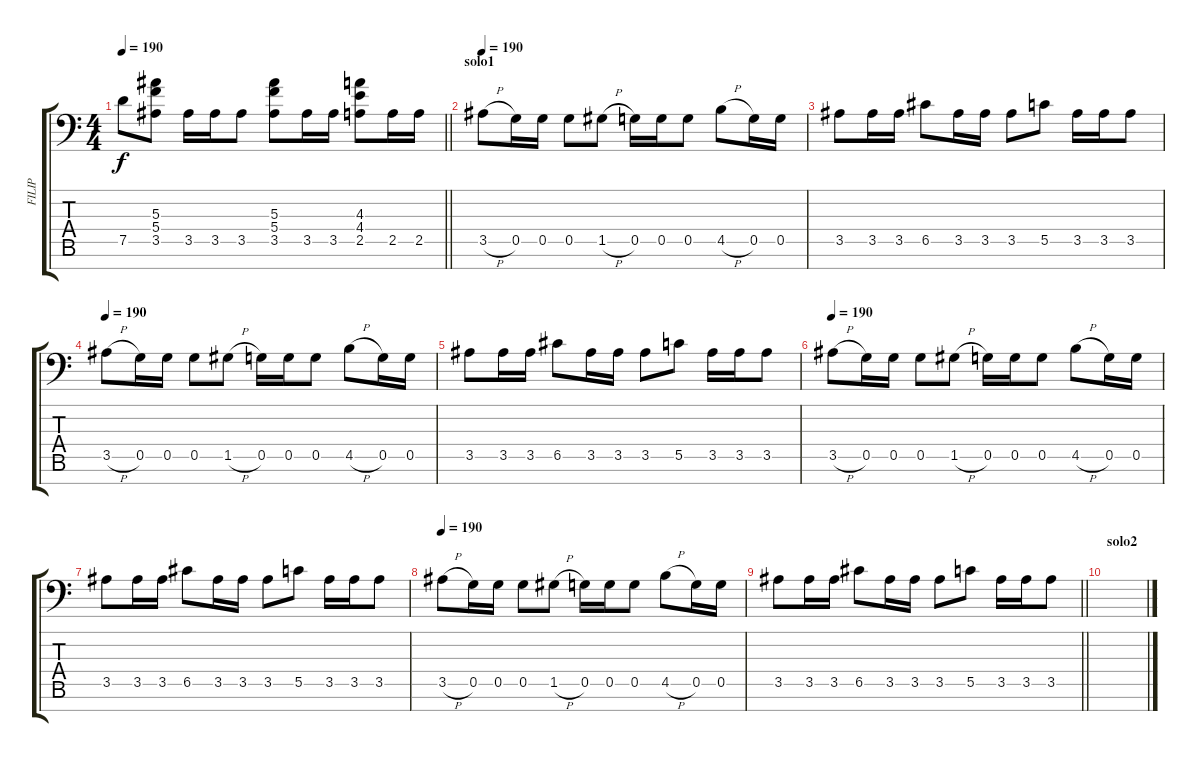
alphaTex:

\track ("FILIP" "FILIP") {instrument distortionguitar}
\staff {score tabs}
\tuning (D4 A3 F3 C3 G2 D2 A1) {hide}
\ts (4 4)
\tempo 190
\clef f4
\barLineRight lightlight
\ks c
7.5.8{dy f} (5.3 5.4 3.5).8 3.5.16 3.5.16 3.5.8 (5.3 5.4 3.5).8 3.5.16 3.5.16 (4.3 4.4 2.5).8 2.5.16 2.5.16 |
\section ("" "solo1")
\tempo 190
3.5{h}.8 0.5.16 0.5.16 0.5.8 1.5{h}.8 0.5.16 0.5.16 0.5.8 4.5{h}.8 0.5.16 0.5.16 |
3.5.8 3.5.16 3.5.16 6.5.8 3.5.16 3.5.16 3.5.8 5.5.8 3.5.16 3.5.16 3.5.8 |
\tempo 190
3.5{h}.8 0.5.16 0.5.16 0.5.8 1.5{h}.8 0.5.16 0.5.16 0.5.8 4.5{h}.8 0.5.16 0.5.16 |
3.5.8 3.5.16 3.5.16 6.5.8 3.5.16 3.5.16 3.5.8 5.5.8 3.5.16 3.5.16 3.5.8 |
\tempo 190
3.5{h}.8 0.5.16 0.5.16 0.5.8 1.5{h}.8 0.5.16 0.5.16 0.5.8 4.5{h}.8 0.5.16 0.5.16 |
3.5.8 3.5.16 3.5.16 6.5.8 3.5.16 3.5.16 3.5.8 5.5.8 3.5.16 3.5.16 3.5.8 |
\tempo 190
3.5{h}.8 0.5.16 0.5.16 0.5.8 1.5{h}.8 0.5.16 0.5.16 0.5.8 4.5{h}.8 0.5.16 0.5.16 |
\barLineRight lightlight
3.5.8 3.5.16 3.5.16 6.5.8 3.5.16 3.5.16 3.5.8 5.5.8 3.5.16 3.5.16 3.5.8 |
\section ("" "solo2")
